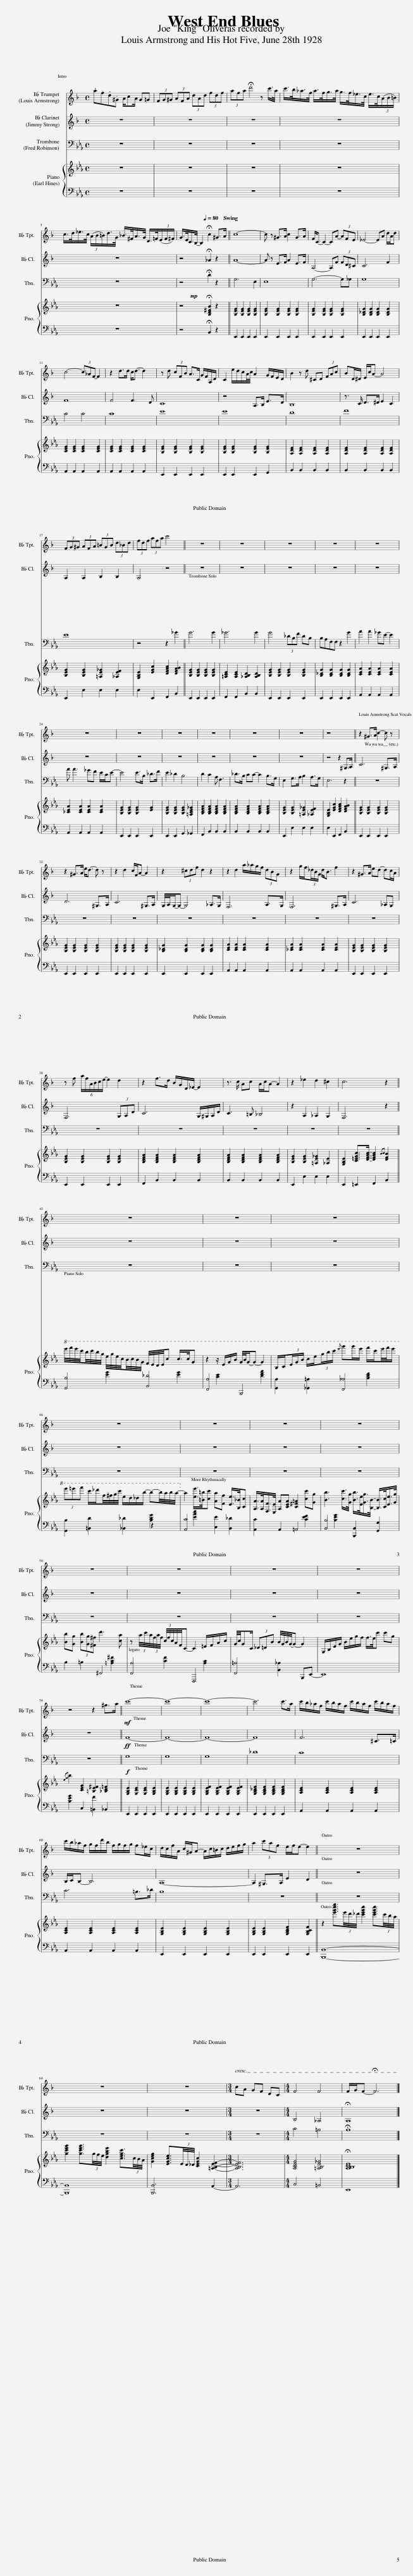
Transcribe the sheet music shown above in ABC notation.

X:1
%%score 1 2 3 { 4 | ( 5 6 ) }
L:1/8
M:4/4
I:linebreak $
K:Eb
V:1 treble transpose=-2
V:2 treble transpose=-2
V:3 bass
V:4 treble
V:5 bass
V:6 bass
V:1
[K:F] .a.f.d.^G A/cA/ G=G | (3FG^G (3AFA (3dAd (3fdf | (3afa !fermata!d'4 z c'/>a/ | c'/>b/_a/>f/ a/>f/g/>a/ g/>f/_e/>c/ e/>c/(3(A/B/=B/) |$ c/>d/_e/>c/ (3(A/B/=B/)d/>G/ _B/>^F/A/>G/ D/>=F/(3(E/F/^F/) | %5
 G/>E/C/>B,/- B,2[Q:1/4=80] !fermata!c2 ^G>A || c8- | c z ^G>A c2 G>A | F<C- C2- CA- (3AFE | _E4- EA d/A/d |$ %10
 c4- (3c_AF- F2 | z2 d>d c<d- d2 | z d (3cFB A>C G/F/A,/D/ | C2 e/d/c/A/4c/4 A2 G/F/E/D/ | B2 z d ^CD (3FAc | %15
 BD/^D/ E/c/A- A4 |$ (3FG^G (3AFA (3=BGB (3d_Bd | (3fdf (3afa c'4 || z8 | z8 | %20
 z8 | z8 | z8 |$ z8 | z8 | %25
 z8 | z8 | z8 | z8 | z8 || %30
 z2 ^G>A c2- c z |$ z2 ^G>A e<d- d z | z2 d2 c/F/A- A2 | z2 (3^cdf d2 z2 | z2 d2 a/_a/g/f/ (3dBG | %35
 z2 g/f/(3_d/B/G/ d<B f2 | z2 ^G>A ed- dc/A/ |$ z f (6:4:6a/f/A/B/c/e/- e2 d2 | z2 f>d B/G/D/_E/- E2 | z3/2 c/ Ac A/c/A- A2 | %40
 z2 _e2 d2 ^c2 | c6 z2 ||$ z8 | z8 | z8 |$ %45
 z8 | z8 | z8 | z8 |$ z8 | %50
 z8 | z8 | z8 |$ z4 z2 ^g>a ||!mf! c'8- | %55
 c'8- | c'8- | c'6 c'>a | c'/b/_a/f/ c'/b/a/f/ c'/b/a/f/ c'/b/a/f/ |$ c'/b/_a/f/ g/f/d'/b/ f/g/f/g/ f_e/c/ | %60
 d/c/f/A/ c/^G/A- A/c/=B/c/ d/e/f/g/ | a2 (3c'af e/f/e- e2 || z8 |$ z8 | z8 | %65
[M:3/4] cA GF DC |[M:4/4] F4 F4 | F/G/F- !fermata!F6 |] %68
V:2
[K:F] z8 | z8 | z8 | z8 |$ z8 | %5
 z4 !fermata!_A2 z2 || A8- | A z E>F A2 E>F | A,4- A,F (3FD^C | C6 F2 |$ %10
 F8 | F4 F3 D | C8 | z4 A,>B, E>D | B,8 | %15
 z3/2 C/ D>^D E2 C2 |$ A,2 A,2 B,2 B,2 | A,4 z4 || z8 | z8 | %20
 z8 | z8 | z8 |$ z8 | z8 | %25
 z8 | z8 | z8 | z8 | z4 z2 ^G,>A, || %30
 C6 ^G,>A, |$ D6 ^G,>A, | C6 ^G,>A, | G,/4A,/4G,/-G,- G,4 _A,>G, | F,6 A,>G, | %35
 F,6 ^G,>A, | C6 _A,G, |$ F,6 (3G,A,D | C6 G,/^G,/A,/D/ | C3 =B, _B,4 | %40
 z2 A,2 _A,2 G,2 | F,6 z2 ||$ z8 | z8 | z8 |$ %45
 z8 | z8 | z8 | z8 |$ z8 | %50
 z8 | z8 | z8 |$ z8 ||!ff! F8- | %55
 F8- | F8- | F8 | F6 ^C>=C |$ B,/C/B,- B,6 | %60
 A,8- | A,2 ^G,>A, E2 D2 || z8 |$ z8 | z8 | %65
[M:3/4] z6 |[M:4/4] B,4 _A,4 | !fermata!A,8 |] %68
V:3
 z8 | z8 | z8 | z8 |$ z8 | %5
 z4 !fermata!D2 z2 || G,6 E,2 | E,8 | G,6- G,_G, | G,8 |$ %10
 C4 C4 | C8 | E8 | E8 | D8 | %15
 F8 |$ E8 | z4 z2 _G2 || G6 G2 | _G6 G2 | %20
 G4 (3_DB,F DB, | B,A,F,F, z2 G2 | A2 A2 _GE- E2 |$ A A3 _GF E/C/E- | E4 E>B, _D>F | %25
 E2 _D2 B,4 | D2 C2 A, F,3 | _D>B, CC- C2 B,>G, | E,2 G,>A, B,2 A,>G, | E,6 z2 || %30
 z8 |$ z8 | z8 | z8 | z8 | %35
 z8 | z8 |$ z8 | z8 | z8 | %40
 z8 | z8 ||$ z8 | z8 | z8 |$ %45
 z8 | z8 | z8 | z8 |$ z8 | %50
 z8 | z8 | z8 |$ z8 ||!f! G,8 | %55
 G,8 | G,8 | _D8 | C8 |$ C6 =B,>_D | %60
 B,8 | z8 || z8 |$ z8 | z8 | %65
[M:3/4] z6 |[M:4/4] C4 =B,4 | !fermata!B,8 |] %68
V:4
 z8 | z8 | z8 | z8 |$ z8 | %5
 z4!mp! !fermata![B,D^FB]2 z2 || [B,EG]2 [B,EG]2 [B,EG]2 [B,EG]2 | [B,EG]2 [B,EG]2 [B,EG]2 [B,EG]2 | [B,EG]2 [B,EG]2 [B,EG]2 [B,EG]2 | [B,_DG]2 [B,DG]2 [B,DG]2 [B,DG]2 |$ %10
 [CEG]2 [CEG]2 [CEG]2 [CEG]2 | [CEG]2 [CEG]2 [CEG]2 [CEG]2 | [B,EG]2 [B,EG]2 [B,EG]2 [B,EG]2 | [B,EG]2 [B,EG]2 [B,EG]2 [B,EG]2 | [A,DF]2 [A,DF]2 [A,DF]2 [A,DF]2 | %15
 [A,DF]2 [A,DF]2 [A,DF]2 [A,DF]2 |$ [B,EG]2 [B,EG]2 [=A,E_G]2 [_A,EF]2 | [G,B,E]2 [EGc]2 [DFAc]2 [DFAB]2 || [B,EG]2 [B,EG]2 [B,EG]2 [B,EG]2 | [=A,CE]2 [A,CE]2 [_A,B,D]2 [A,B,D]2 | %20
 [B,EG]2 [B,EG]2 [B,EG]2 [B,EG]2 | [B,_DG]2 [B,DG]2 [B,DG]2 [B,DG]2 | [CEA]2 [CEA]2 [CEA]2 [CEA]2 |$ [_CEA]2 [CEA]2 [CEA]2 [CEA]2 | [B,EG]2 [B,EG]2 [B,EG]2 [EG]2 | %25
 [B,EG]2 [B,EG]2 [B,EG]2 [=A,CE_G]2 | [B,DFA]2 [B,DFA]2 [B,DFA]2 [B,DFA]2 | [B,DFA]2 [B,DFA]2 [B,DFA]2 [B,DFA]2 | [B,EG]2 [B,EG]2 [=A,E_G]2 [_A,EF]2 | [G,B,E]2 [EGc]2 [DFAc]2 [DFAB]2 || %30
 [B,EG]2 [B,EG]2 [B,EG]2 [B,EG]2 |$ [B,EG]2 [B,EG]2 [B,EG]2 [B,EG]2 | [B,EG]2 [B,EG]2 [B,EG]2 [B,EG]2 | [B,_DG]2 [B,DG]2 [B,DG]2 [B,DG]2 | [CEA]2 [CEA]2 [CEA]2 [CEA]2 | %35
 [_CEA]2 [CEA]2 [CEA]2 [CEA]2 | [B,EG]2 [B,EG]2 [B,EG]2 [B,EG]2 |$ [B,EG]2 [B,EG]2 [B,EG]2 [B,EG]2 | [B,DFA]2 [B,DFA]2 [B,DFA]2 [B,DFA]2 | [B,DFA]2 [B,DFA]2 [B,DFA]2 [B,DFA]2 | %40
 [B,EG]2 [B,EG]2 [=A,E_G]2 [_A,E]2 | [G,B,E]2 [C=EGc]>[DFAc]- [DFAc]2{/Bc} [DFB]2 ||$!8va(! e''/4f''/4e''/4c''/4b'/4c''/4b'/4g'/4 e'/4g'/4e'/4c'/4b/4c'/4b/4g/4 f/4e/4d/4e/4c' c'/>c'/g | z2 z/ e/g/b/ g/4b/4g/-g- g2 | B/c/(3e/g/b/ c'/e'/(3g'/b'/c''/{/e''} g''g''/e''/ f''/c''/e''/4f''/4e''/ |$ %45
 (3e''=e''f'' c''/_d''/f'/4^f'/4g'/4c''/4 e'/d'/_d'/b'/- b'-b'/4a'/4b'/4a'/4-!8va)! | a2 [ee']/>[=B=b]/[cc'] [Aa][Ff] [Ee]/>[B,_B]/[Cc] | [A,A]/>[A,A]/[F,F]/>[E,E]/ [A,A][CEA] [C^F=A]2 [cc'][Gg] | [Bb]3 [cc']/>[Gg]/ [Bb]/>[Ee]/[Gg]/>[B,B]/- [B,B]/>[Cc]/[Ee]/>[Gg]/ |$ [Bb][Gg] (3[Bb][Gg][^F^f] d'3 [ca] | %50
 z (3a/4c'/4a/4(3f/4a/4f/4 (3c/4f/4c/4A/4F/4C- C2 =E/F/A/c/ | G/4c/4GC/ (3_D=DB B/4G/4B/4G/4-G- G2 | G,/B,/E/G/ B/e/g/f/ f/>e/c' c'g |${/eg} b2 [CEG]2 [=B,E^F]2 [_B,D=F]2 || [G,B,E]2 [G,CE]2 [G,CE]2 [G,B,E]2 | %55
 [G,B,E]2 [G,B,E]2 [G,B,E]2 [G,B,E]2 | [G,B,EF]2 [G,B,EF]2 [G,B,EF]2 [G,B,EF]2 | [G,B,_DF]2 [G,B,DF]2 [G,B,DF]2 [G,B,DF]2 | [A,CE]2 [A,CE]2 [A,CE]2 [A,CE]2 |$ [A,CE]2 [A,CE]2 [A,CE]2 [A,CE]2 | %60
 [G,B,E]2 [G,B,E]2 [G,B,E]2 [G,B,E]2 | [G,B,E]2 [G,B,E]2 [G,B,DF]2 [G,B,CF]2 || z2 [e'g'c''e'']3/2(3e'/4d'/4_d'/4 [c'e'g'c'']2 [c'e'g'c'']3/2(3c'/4b/4a/4 |$ [gc'e'g']2 [gc'e'g']3/2(3g/4f/4e/4 [dgbe']2 [cegc']3/2(3c/4B/4A/4 | [Gceg]2 [EGce]3/2(3E/4D/4_D/4 [CEGc]2 [=A,B,EF]2- | %65
[M:3/4] [A,B,EF]6 |[M:4/4] [A,CEG]4 [=A,B,E_G]4 | !fermata![A,B,CE]8 |] %68
V:5
 z8 | z8 | z8 | z8 |$ z8 | %5
 z4 !fermata!B,,2 z2 || E,,2 E,,2 E,,2 E,,2 | E,,2 E,,2 E,,2 E,,2 | E,,2 E,,2 E,,2 E,,2 | E,,2 E,,2 E,,2 E,,2 |$ %10
 A,,2 A,,2 A,,2 A,,2 | A,,2 A,,2 A,,2 A,,2 | E,,2 E,,2 E,,2 E,,2 | E,,2 E,,2 E,,2 G,,2 | B,,2 B,,2 B,,2 B,,2 | %15
 B,,2 B,,2 B,,2 B,,2 |$ E,,2 E,2 E,2 E,2 | E,2 E,,2 F,,2 B,,2 || E,,2 E,,2 E,,2 E,,2 | F,,2 F,,2 B,,2 B,,2 | %20
 E,,2 E,,2 E,,2 E,,2 | E,,2 E,,2 E,,2 E,,2 | A,,2 A,,2 A,,2 A,,2 |$ A,,2 A,,2 A,,2 A,,2 | E,,2 E,,2 E,,2 E,,2 | %25
 E,,2 E,,2 G,,2 _G,,2 | F,,2 B,,2 B,,2 B,,2 | B,,2 B,,2 B,,2 B,,2 | E,,2 E,2 E,2 E,2 | E,2 E,,2 F,,2 B,,2 || %30
 E,,2 E,,2 E,,2 E,,2 |$ E,,2 E,,2 E,,2 E,,2 | E,,2 E,,2 E,,2 E,,2 | E,,2 E,,2 E,,2 E,,2 | A,,2 A,,2 A,,2 A,,2 | %35
 A,,2 A,,2 A,,2 A,,2 | E,,2 E,,2 E,,2 E,,2 |$ E,,2 E,,2 E,,2 E,,2 | F,,2 B,,2 B,,2 B,,2 | B,,2 B,,2 B,,2 B,,2 | %40
 E,,2 E,2 E,2 E,2 | E,,2 =E,,2 F,,2 B,,2 ||$ [G,,B,]4 [B,,_D]4 | [F,,A,]4 B,,,4 | [G,,A,]2 [_G,,=A,]2 [F,,_A,]4 |$ %45
 [G,,B,]2 [=B,,D]2 [_B,,_D]2 z2 | [A,,C]4 [C,E]2 [B,,_D]2 | [A,,C]2 A,,2 =A,,4 | [B,,B,]4 [B,,,B,,]2 [G,,G,]2 |$ B,2 =B,2 ^F,,4 | %50
 [F,,A,]4 F,,,4 | [F,,=A,]4 [B,,_A,]2 B,,,E,,- | E,,8 |$ [B,EG]2 C,2 [=B,,F]2 _B,,2 || E,,2 E,,2 E,,2 E,,2 | %55
 E,,2 E,,2 E,,2 E,,2 | E,,2 E,,2 E,,2 E,,2 | E,,2 E,,2 E,,2 E,,2 | A,,2 A,,2 A,,2 A,,2 |$ A,,2 A,,2 A,,2 A,,2 | %60
 E,,2 E,,2 E,,2 E,,2 | E,,2 E,,2 E,,2 E,,2 || [B,,,B,,]8- |$ [B,,,B,,]8 | [B,,,B,,]6 A,,2- | %65
[M:3/4] A,,6 |[M:4/4] C,4 =B,,4 | E,,8 |] %68
V:6
 x8 | x8 | x8 | x8 |$ x8 | %5
 x8 || x8 | x8 | x8 | x8 |$ %10
 x8 | x8 | x8 | x8 | x8 | %15
 x8 |$ x8 | x8 || x8 | x8 | %20
 x8 | x8 | x8 |$ x8 | x8 | %25
 x8 | x8 | x8 | x8 | x8 || %30
 x8 |$ x8 | x8 | x8 | x8 | %35
 x8 | x8 |$ x8 | x8 | x8 | %40
 x8 | x8 ||$ x2 [EG]2 x2 [EG]2 | x2 [CE]2 x2 [DFA]2 | x6 [B,DF]2 |$ %45
 x6 [B,_DG]2 | x2 [EAc]2 x4 | x6 [CEF]2 | x2 [B,EG]2 x4 |$ x6 [=A,C^F]2 | %50
 x2 [CF]2 x2 [A,C]2 | x8 | x8 |$ x8 || x8 | %55
 x8 | x8 | x8 | x8 |$ x8 | %60
 x8 | x8 || x8 |$ x8 | x8 | %65
[M:3/4] x6 |[M:4/4] x8 | x8 |] %68
